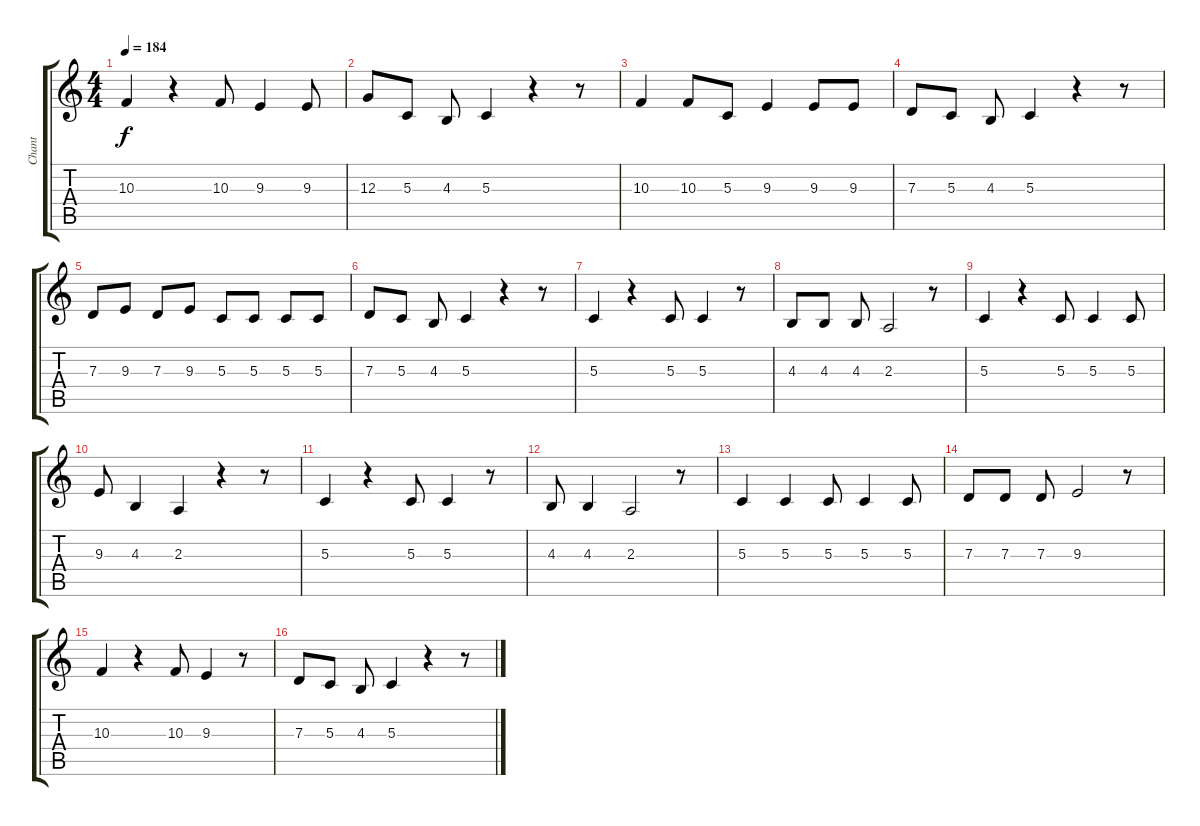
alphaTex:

\track ("Chant" "Chant") {instrument clarinet}
\staff {score tabs}
\tuning (E4 B3 G3 D3 A2 E2) {hide}
\ts (4 4)
\tempo 184
\clef g2
\ks c
10.3.4{dy f} r.4 10.3.8 9.3.4 9.3.8 |
12.3.8 5.3.8 4.3.8 5.3.4 r.4 r.8 |
10.3.4 10.3.8 5.3.8 9.3.4 9.3.8 9.3.8 |
7.3.8 5.3.8 4.3.8 5.3.4 r.4 r.8 |
7.3.8 9.3.8 7.3.8 9.3.8 5.3.8 5.3.8 5.3.8 5.3.8 |
7.3.8 5.3.8 4.3.8 5.3.4 r.4 r.8 |
5.3.4 r.4 5.3.8 5.3.4 r.8 |
4.3.8 4.3.8 4.3.8 2.3.2 r.8 |
5.3.4 r.4 5.3.8 5.3.4 5.3.8 |
9.3.8 4.3.4 2.3.4 r.4 r.8 |
5.3.4 r.4 5.3.8 5.3.4 r.8 |
4.3.8 4.3.4 2.3.2 r.8 |
5.3.4 5.3.4 5.3.8 5.3.4 5.3.8 |
7.3.8 7.3.8 7.3.8 9.3.2 r.8 |
10.3.4 r.4 10.3.8 9.3.4 r.8 |
7.3.8 5.3.8 4.3.8 5.3.4 r.4 r.8
